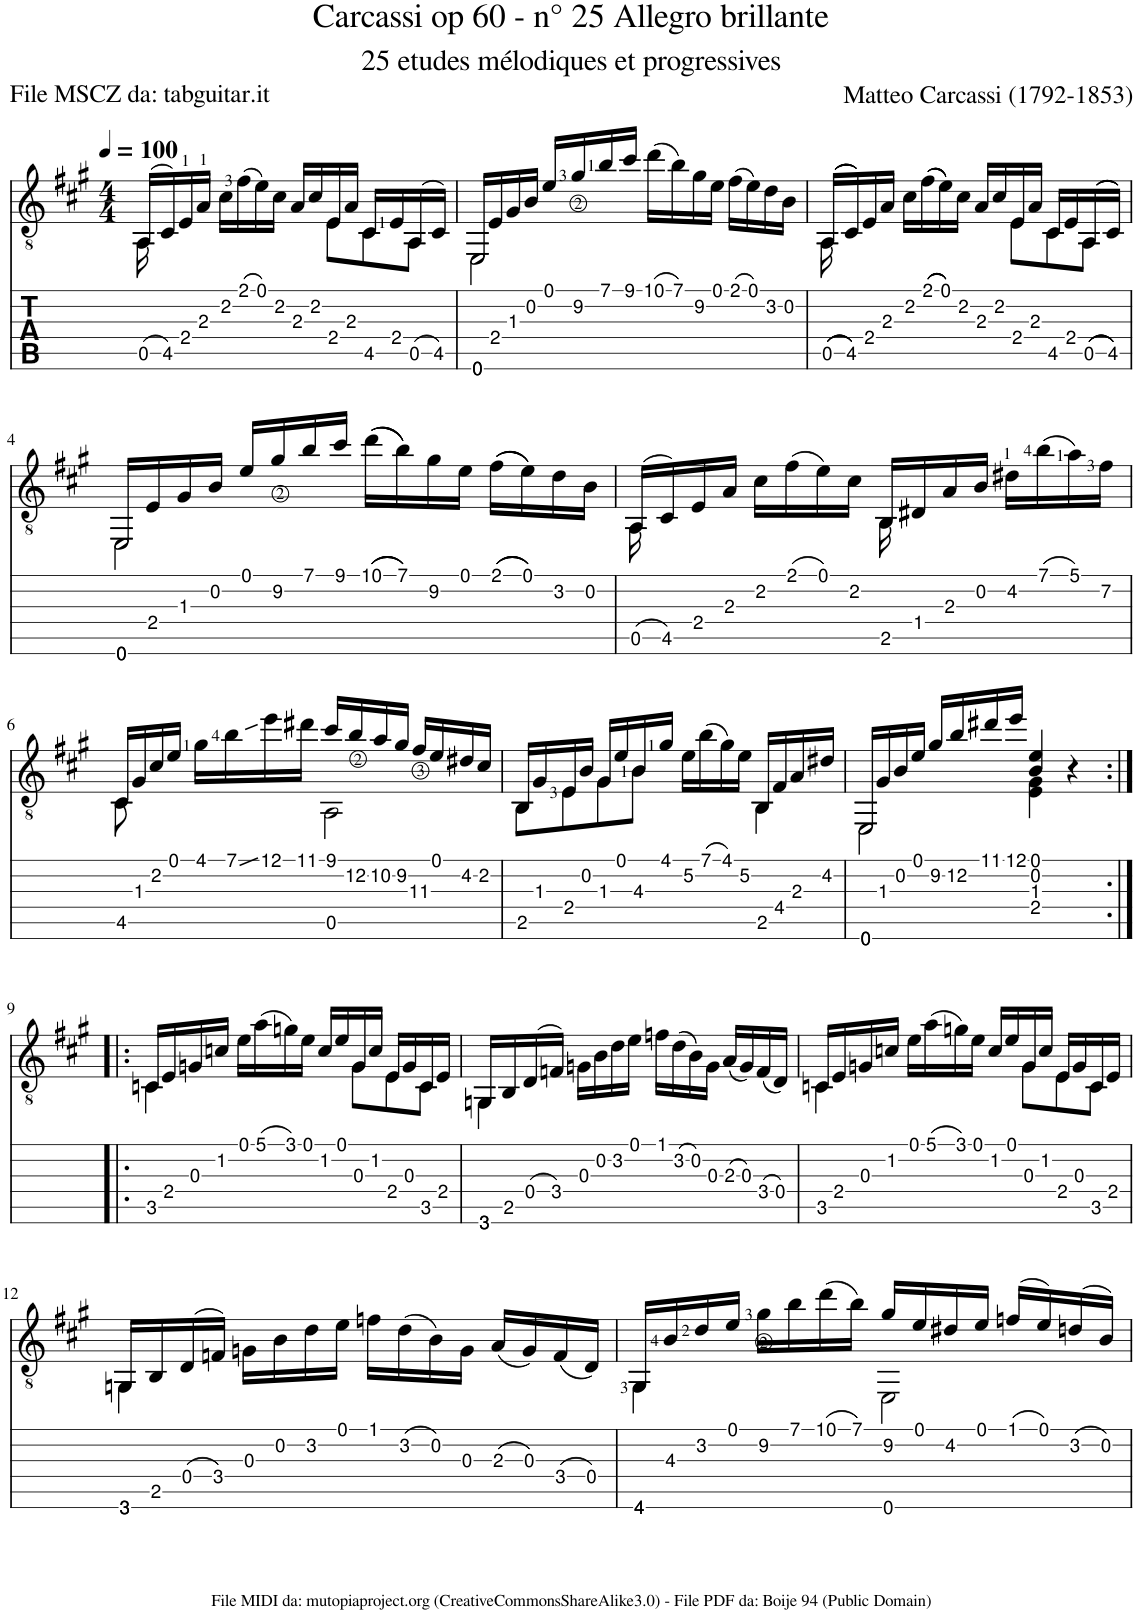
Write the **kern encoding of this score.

**kern	**kern
*part1	*part1
*staff2	*staff1
*I"Guitar	*
*I'Guit.	*
*stria6	*
*	*clefGv2
*k[f#c#g#]	*k[f#c#g#]
*M4/4	*M4/4
*MM100	*MM100
=1	=1
*^	*^
16AALL	16AAKL	(16AA/LL	16AA\
16C#J	16ryy	16C#/)	16ryy
*v	*v	*	*
*	*v	*v
16EL	16E/
16AJJ	16A/JJ
16c#LL	16c#\LL
16f#J	(16f#\
16eL	16e\)
16c#JJ	16c#\JJ
16ALL	16A/LL
16c#J	16c#/
*^	*^
16EL	8EJ	16E/	8E\L
16AJJ	.	16A/JJ	.
16C#LL	8C#L	16C#/LL	8C#\
16EJ	.	16E/	.
16AAL	8AAJ	(16AA/	8AA\J
16C#JJ	.	16C#/JJ)	.
=2	=2	=2	=2
!	!	!LO:N:head=open	!
16EELL	2EE	16EE/LL	2EE\
16EJ	.	16E/	.
16G#L	.	16G#/	.
16BJJ	.	16B/JJ	.
16eLL	.	16e/LL	.
16g#J	.	16g#/	.
16bL	.	16b/	.
16cc#JJ	.	16cc#/JJ	.
16ddLL	2ryy	(16dd\LL	2ryy
16bJ	.	16b\)	.
16g#L	.	16g#\	.
16eJJ	.	16e\JJ	.
16f#LL	.	(16f#\LL	.
16eJ	.	16e\)	.
16dL	.	16d\	.
16BJJ	.	16B\JJ	.
=3	=3	=3	=3
16AALL	16AAKL	(((16AA/LL	16AA\
16C#J	16ryy	16C#/)))	16ryy
*v	*v	*	*
*	*v	*v
16EL	16E/
16AJJ	16A/JJ
16c#LL	16c#\LL
16f#J	(((16f#\
16eL	16e\)))
16c#JJ	16c#\JJ
16ALL	16A/LL
16c#J	16c#/
*^	*^
16EL	8EJ	16E/	8E\L
16AJJ	.	16A/JJ	.
16C#LL	8C#L	16C#/LL	8C#\
16EJ	.	16E/	.
16AAL	8AAJ	(((16AA/	8AA\J
16C#JJ	.	16C#/JJ)))	.
!!LO:LB:g=z	!!
=4	=4	=4	=4
!	!	!LO:N:head=open	!
16EELL	2EE	16EE/LL	2EE\
16EJ	.	16E/	.
16G#L	.	16G#/	.
16BJJ	.	16B/JJ	.
16eLL	.	16e/LL	.
16g#J	.	16g#/	.
16bL	.	16b/	.
16cc#JJ	.	16cc#/JJ	.
16ddLL	2ryy	(((16dd\LL	2ryy
16bJ	.	16b\)))	.
16g#L	.	16g#\	.
16eJJ	.	16e\JJ	.
16f#LL	.	(((16f#\LL	.
16eJ	.	16e\)))	.
16dL	.	16d\	.
16BJJ	.	16B\JJ	.
=5	=5	=5	=5
16AALL	16AA	(16AA/LL	16AA\
16C#J	4..ryy	16C#/)	4..ryy
16EL	.	16E/	.
16AJJ	.	16A/JJ	.
16c#LL	.	16c#\LL	.
16f#J	.	(16f#\	.
16eL	.	16e\)	.
16c#JJ	.	16c#\JJ	.
16BBLL	16BB	16BB/LL	16BB\
16D#J	4..ryy	16D#X/	4..ryy
16AL	.	16A/	.
16BJJ	.	16B/JJ	.
16d#LL	.	16d#X\LL	.
16bJ	.	(16b\	.
16aL	.	16a\)	.
16f#JJ	.	16f#\JJ	.
!!LO:LB:g=z	!!
=6	=6	=6	=6
16C#LL	8C#	16C#/LL	8C#\
16G#J	.	16G#/	.
16c#L	4.ryy	16c#/	4.ryy
16eJJ	.	16e/JJ	.
16g#LL	.	16g#\LL	.
16bJ	.	16b\	.
16eeL	.	16ee\	.
16dd#JJ	.	16dd#X\JJ	.
16cc#LL	2AA	16cc#/LL	2AA\
16bJ	.	16b/	.
16aL	.	16a/	.
16g#JJ	.	16g#/JJ	.
16f#LL	.	16f#/LL	.
16eJ	.	16e/	.
16d#L	.	16d#X/	.
16c#JJ	.	16c#/JJ	.
=7	=7	=7	=7
16BBLL	8BBL	16BB/LL	8BB\L
16G#J	.	16G#/	.
16EL	8EJ	16E/	8E\
16BJJ	.	16B/JJ	.
16G#LL	8G#L	16G#/LL	8G#\
16eJ	.	16e/	.
16BL	8BJ	16B/	8B\J
16g#JJ	.	16g#/JJ	.
16eLL	4ryy	16e\LL	4ryy
16bJ	.	(16b\	.
16g#L	.	16g#\)	.
16eJJ	.	16e\JJ	.
16BBLL	4BB	16BB/LL	4BB\
16F#J	.	16F#/	.
16AL	.	16A/	.
16d#JJ	.	16d#X/JJ	.
=8	=8	=8	=8
!	!	!LO:N:head=open	!
16EELL	2EE	16EE/LL	2EE\
16G#J	.	16G#/	.
16BL	.	16B/	.
16eJJ	.	16e/JJ	.
16g#LL	.	16g#/LL	.
16bJ	.	16b/	.
16dd#L	.	16dd#X/	.
16eeJJ	.	16ee/JJ	.
4B 4e	4E 4G#	4B/ 4e/	4E\ 4G#\
4r	4ryy	4r	4ryy
!!LO:LB:g=z	!!
=9:|!|:	=9:|!|:	=9:|!|:	=9:|!|:
16CLL	4C	16Cn/LL	4C\
16EJ	.	16E/	.
16GL	.	16Gn/	.
16cJJ	.	16cn/JJ	.
16eLL	4.ryy	16e\LL	4.ryy
16aJ	.	(16a\	.
16gL	.	16gn\)	.
16eJJ	.	16e\JJ	.
16cLL	.	16c/LL	.
16eJ	.	16e/	.
16GL	8G	16G/	8G\L
16cJJ	.	16c/JJ	.
16ELL	8EL	16E/LL	8E\
16GJ	.	16G/	.
16CL	8CJ	16C/	8C\J
16EJJ	.	16E/JJ	.
=10	=10	=10	=10
16GGLL	4GG	16GGn/LL	4GG\
16BBJ	.	16BB/	.
16DL	.	(16D/	.
16FJJ	.	16Fn/JJ)	.
16GLL	2.ryy	16Gn\LL	2.ryy
16BJ	.	16B\	.
16dL	.	16d\	.
16eJJ	.	16e\JJ	.
16fLL	.	16fn\LL	.
16dJ	.	(16d\	.
16BL	.	16B\)	.
16GJJ	.	16G\JJ	.
16ALL	.	(16A/LL	.
16GJ	.	16G/)	.
16FL	.	(16F/	.
16DJJ	.	16D/JJ)	.
=11	=11	=11	=11
16CLL	4C	16Cn/LL	4C\
16EJ	.	16E/	.
16GL	.	16Gn/	.
16cJJ	.	16cn/JJ	.
16eLL	4.ryy	16e\LL	4.ryy
16aJ	.	(16a\	.
16gL	.	16gn\)	.
16eJJ	.	16e\JJ	.
16cLL	.	16c/LL	.
16eJ	.	16e/	.
16GL	8G	16G/	8G\L
16cJJ	.	16c/JJ	.
16ELL	8EL	16E/LL	8E\
16GJ	.	16G/	.
16CL	8CJ	16C/	8C\J
16EJJ	.	16E/JJ	.
!!LO:LB:g=z	!!
=12	=12	=12	=12
16GGLL	4GG	16GGn/LL	4GG\
16BBJ	.	16BB/	.
16DL	.	(16D/	.
16FJJ	.	16Fn/JJ)	.
16GLL	2.ryy	16Gn\LL	2.ryy
16BJ	.	16B\	.
16dL	.	16d\	.
16eJJ	.	16e\JJ	.
16fLL	.	16fn\LL	.
16dJ	.	(16d\	.
16BL	.	16B\)	.
16GJJ	.	16G\JJ	.
16ALL	.	(16A/LL	.
16GJ	.	16G/)	.
16FL	.	(16F/	.
16DJJ	.	16D/JJ)	.
=13	=13	=13	=13
16GG#LL	4GG#	16GG#/LL	4GG#\
16BJ	.	16B/	.
16dL	.	16d/	.
16eJJ	.	16e/JJ	.
16g#LL	4ryy	16g#\LL	4ryy
16bJ	.	16b\	.
16ddL	.	(16dd\	.
16bJJ	.	16b\JJ)	.
16g#LL	2EE	16g#/LL	2EE\
16eJ	.	16e/	.
16d#L	.	16d#X/	.
16eJJ	.	16e/JJ	.
16fLL	.	(16fn/LL	.
16eJ	.	16e/)	.
16dL	.	(16dn/	.
16BJJ	.	16B/JJ)	.
*v	*v	*	*
*	*v	*v
=	=
*-	*-
